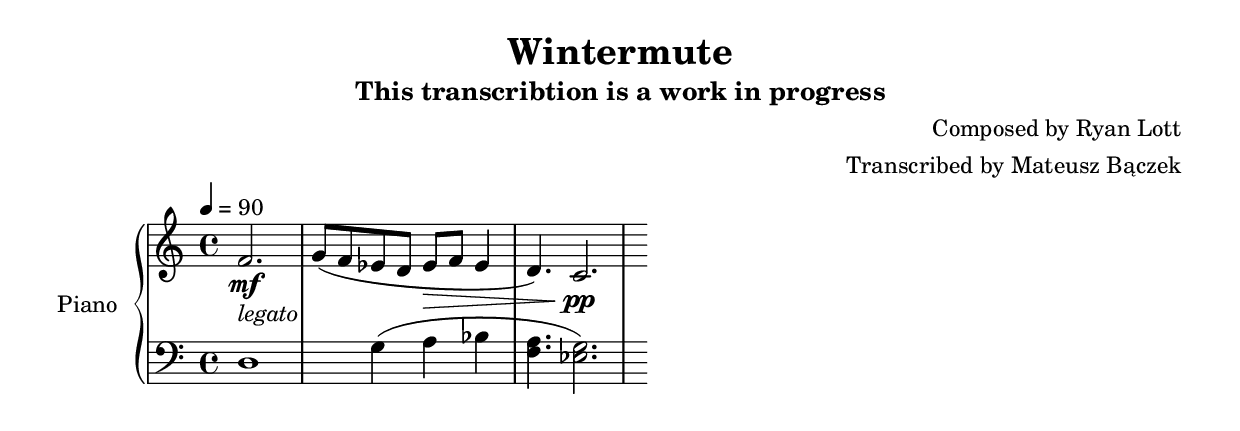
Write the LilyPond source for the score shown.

\version "2.20.0"

\header {
  title = "Wintermute"
  subtitle = "This transcribtion is a work in progress"
  composer = "Composed by Ryan Lott"
  arranger = "Transcribed by Mateusz Bączek"
}

upper = \relative c'' {
  \clef treble
  \key c \major
  \time 4/4
  \tempo 4 = 90

  \mf
  \partial 2.
  f,2. _\markup {\italic legato }
 
  g8 ( f es  d es \> f  es4 d4. )
  c2. \pp


  % \relative { c''4\< c\ff\> c c\! }
}

lower = \relative c {
  \clef bass
  \key c \major
  \time 4/4
  d1 %r4
  g4 (a bes 
  <<f4. a>> 
  ) <<g2. es>> %<<a es>> 

}

test = \relative c {

 c d e f g


}

\score {
  \new PianoStaff \with { instrumentName = "Piano" }
  <<
    \new Staff = "upper" \upper
    \new Staff = "lower" \lower  
  >>
  \layout { }
  \midi { }
}
